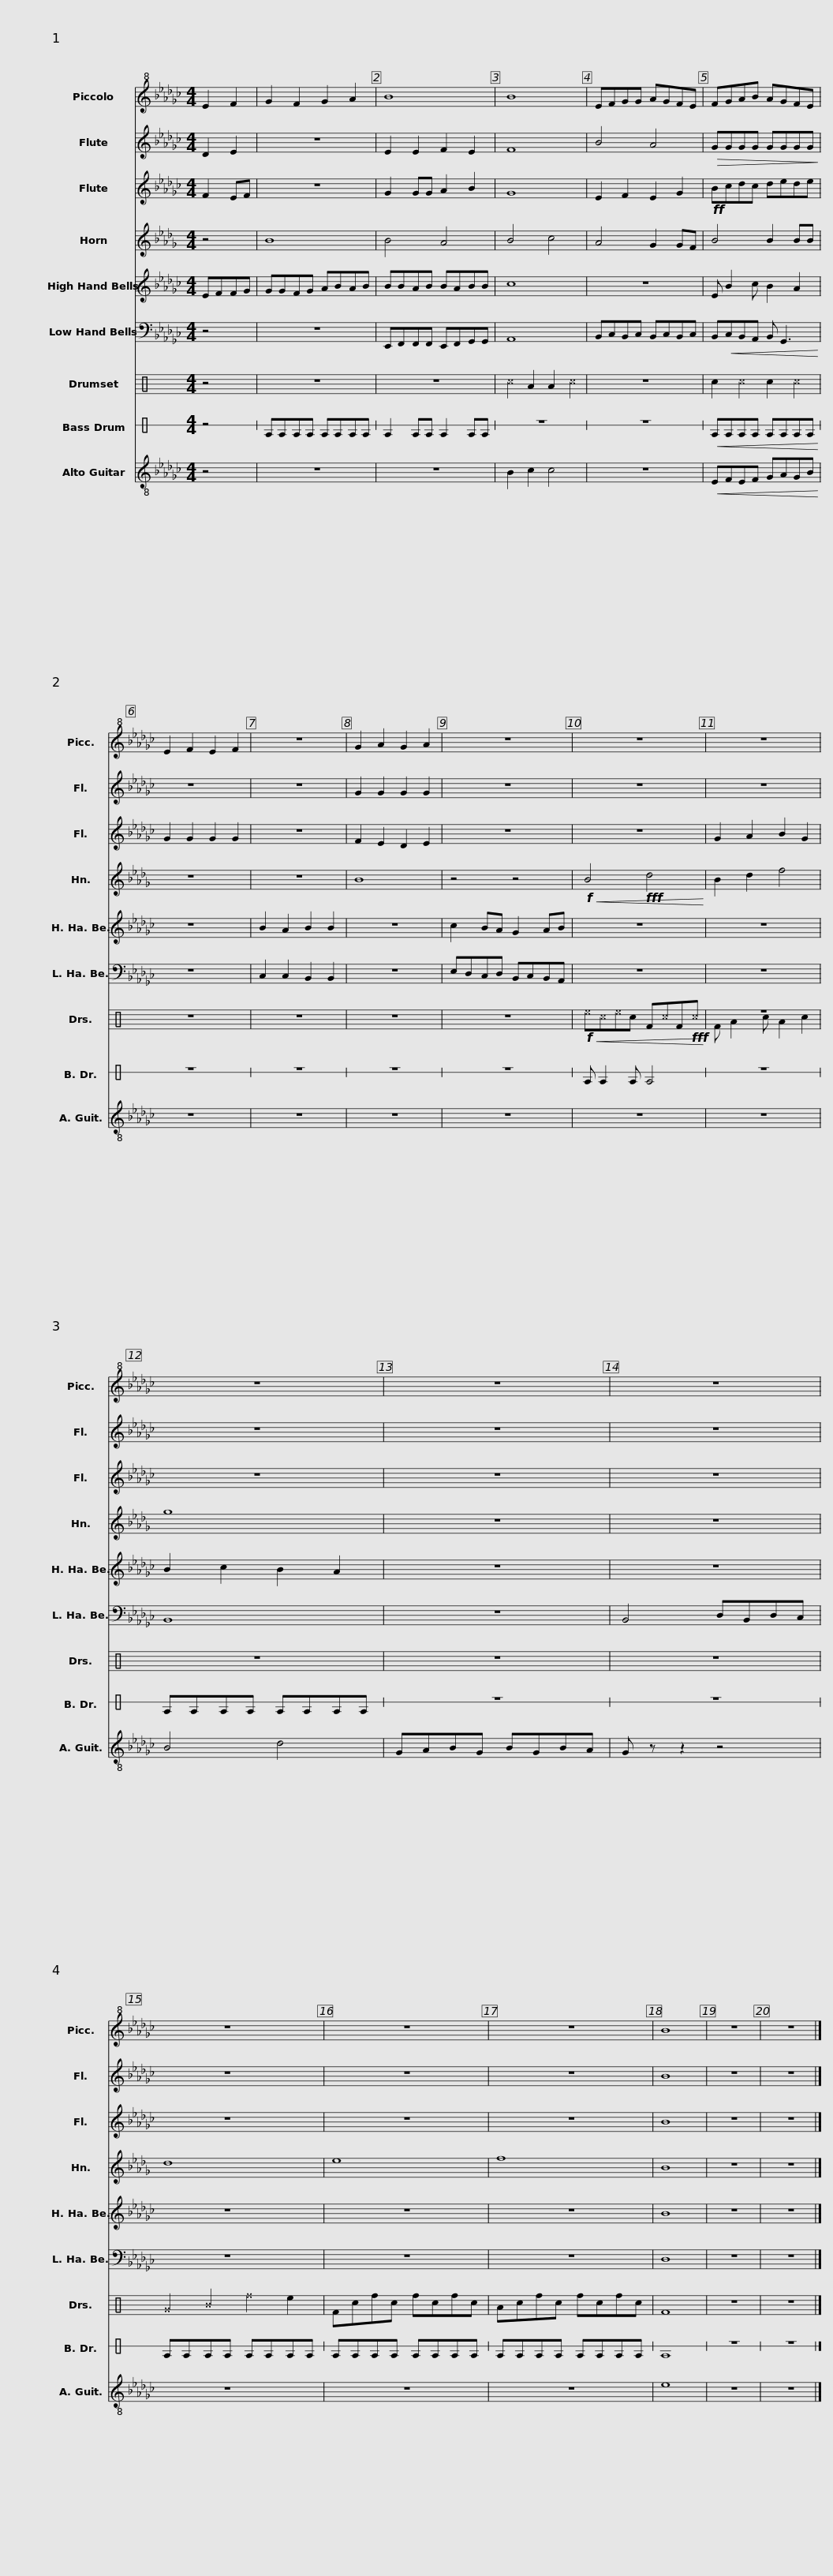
X:1
%%score 1 2 3 4 5 6 ( 7 8 ) 9 10
L:1/8
M:4/4
I:linebreak $
K:Gb
V:1 treble+8
V:2 treble
V:3 treble
V:4 treble transpose=-7
V:5 treble
V:6 bass
V:7 perc
K:none
V:8 perc
K:none
V:9 perc stafflines=1
K:none
V:10 treble-8
V:1
 E2 F2 | G2 F2 G2 A2 | B8 | B8 | EFGG AGFE |$ %5
 FGAB AGFE | E2 F2 E2 F2 | z8 | G2 A2 G2 A2 | z8 |$ %10
 z8 | z8 | z8 | z8 |$ z8 | %15
 z8 | z8 | z8 | B8 | z8 |$ %20
 z8 |] %21
V:2
 D2 E2 | z8 | E2 E2 F2 E2 | F8 | B4 A4 |$ %5
!>(! GGGG GGGG!>)! | z8 | z8 | G2 G2 G2 G2 | z8 |$ %10
 z8 | z8 | z8 | z8 |$ z8 | %15
 z8 | z8 | z8 | B8 | z8 |$ %20
 z8 |] %21
V:3
 F2 EF | z8 | G2 GG A2 B2 | G8 | E2 F2 E2 G2 |$ %5
!ff! Bcdc dede | G2 G2 G2 G2 | z8 | F2 E2 D2 E2 | z8 |$ %10
 z8 | G2 A2 B2 G2 | z8 | z8 |$ z8 | %15
 z8 | z8 | z8 | B8 | z8 |$ %20
 z8 |] %21
V:4
[K:Db] z4 | B8 | B4 A4 | B4 c4 | A4 G2 GF |$ %5
 B4 B2 BB | z8 | z8 | B8 | z4 z4 |$ %10
!f!!<(! B4!fff! d4!<)! | B2 d2 f4 | g8 | z8 |$ z8 | %15
 d8 | e8 | f8 | B8 | z8 |$ %20
 z8 |] %21
V:5
 EFFG | GGFG ABAB | BBAB BABB | c8 | z8 |$ %5
 E B2 c B2 A2 | z8 | B2 A2 B2 B2 | z8 | c2 BA G2 AB |$ %10
 z8 | z8 | B2 c2 B2 A2 | z8 |$ z8 | %15
 z8 | z8 | z8 | B8 | z8 |$ %20
 z8 |] %21
V:6
 z4 | z8 | E,,F,,F,,F,, E,,F,,G,,G,, | A,,8 | B,,C,B,,C, B,,C,B,,C, |$ %5
 B,,!<(!C,B,,A,, B,, G,,3!<)! | z8 | C,2 C,2 B,,2 B,,2 | z8 | E,D,C,D, B,,C,B,,A,, |$ %10
 z8 | z8 | B,,8 | z8 |$ B,,4 D,B,,D,C, | %15
 z8 | z8 | z8 | D,8 | z8 |$ %20
 z8 |] %21
V:7
[K:C] z4 | z8 | z8 | ^c2 A2 A2 ^c2 | z8 |$ %5
 c2 ^c2 c2 ^c2 | z8 | z8 | z8 | z8 |$ %10
!f!!<(! ^e^c^ec F^cF!fff!^c!<)! | z8 | z8 | z8 |$ z8 | %15
 ^G2 ^B2 ^f2 e2 | Fcfc fcfc | Acfc fcfc | F8 | z8 |$ %20
 z8 |] %21
V:8
[K:C] x4 | x8 | x8 | x8 | x8 |$ %5
 x8 | x8 | x8 | x8 | x8 |$ %10
 x8 | F A2 c A2 c2 | x8 | x8 |$ x8 | %15
 x8 | x8 | x8 | x8 | x8 |$ %20
 x8 |] %21
V:9
[K:C] z4 | EEEE EEEE | E2 EE E2 EE | z8 | z8 |$ %5
!<(! EEEE EEEE!<)! | z8 | z8 | z8 | z8 |$ %10
 E E2 E E4 | z8 | EEEE EEEE | z8 |$ z8 | %15
 EEEE EEEE | EEEE EEEE | EEEE EEEE | E8 | z8 |$ %20
 z8 |] %21
V:10
 z4 | z8 | z8 | B2 c2 c4 | z8 |$ %5
!<(! EFEF GAGB!<)! | z8 | z8 | z8 | z8 |$ %10
 z8 | z8 | B4 d4 | GABG BGBA |$ G z z2 z4 | %15
 z8 | z8 | z8 | e8 | z8 |$ %20
 z8 |] %21
